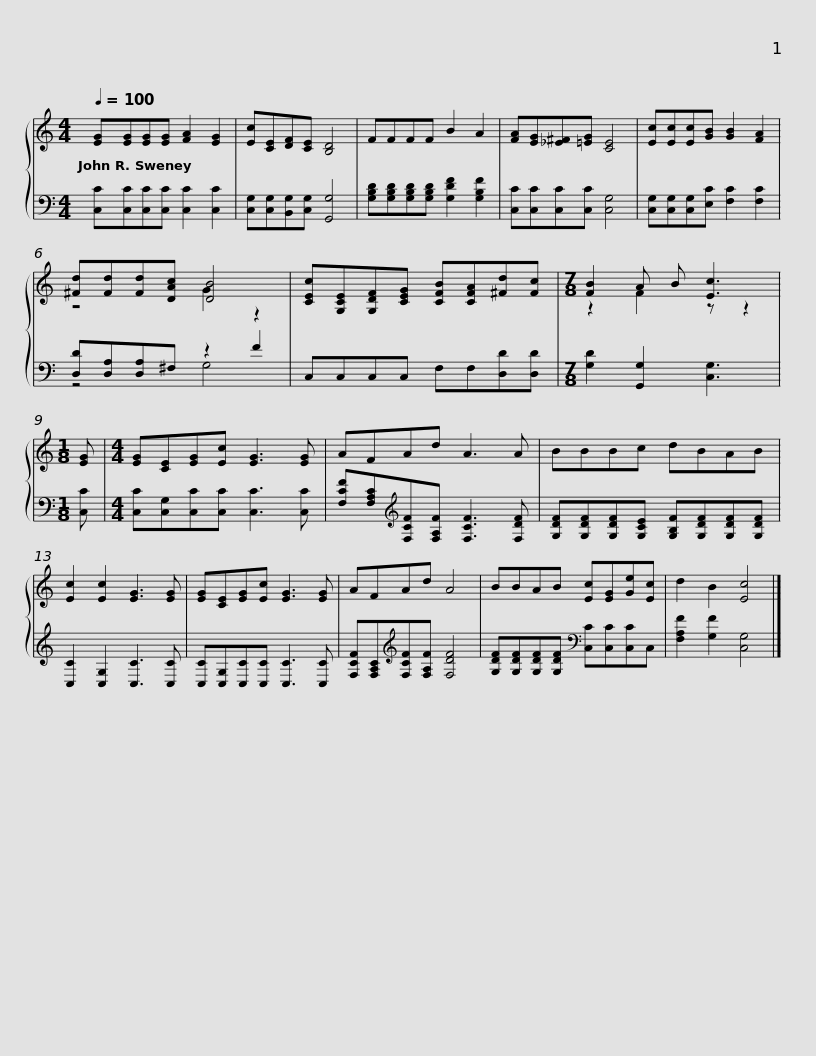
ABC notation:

X:1
%%score { ( 1 3 ) | ( 2 4 ) }
L:1/8
Q:1/4=100
M:4/4
I:linebreak $
K:C
V:1 treble
V:3 treble
V:2 bass
V:4 bass
V:1
 [EG][EG][EG][EG] [FA]2 [EG]2 | [Ec][CE][DF][CE] [B,D]4 | FFFF B2 A2 | [FA][EG][_E^F][=EG] [CE]4 | [Ec][Ec][Ec][GB] [GB]2 [FA]2 |$ %5
 [^Fd][Fd][Fd][DAc] [DB]4 | [CEc][G,CE][G,DF][CEG] [CFB][CFA][^Fd][Fc] |[M:7/8] [FB]2 A B [Ec]3 |[M:1/8] [EG] |[M:4/4] [EG][CE][EG][Ec] [EG]3 [EG] |$ %10
 AFAd A3 A | BBBc dBAB | [Ec]2 [Ec]2 [EG]3 [EG] | [EG][CE][EG][Ec] [EG]3 [EG] | AFAd A4 |$ %15
 BBAB [Ec][EG][Ge][Ec] | d2 B2 [Ec]4 |] %17
V:2
 [C,C][C,C][C,C][C,C] [C,C]2 [C,C]2 | [C,G,][C,G,][B,,G,][C,G,] [G,,G,]4 | [G,B,D][G,B,D][G,B,D][G,B,D] [G,DF]2 [G,B,F]2 | [C,C][C,C][C,C][C,C] [C,G,]4 | [C,G,][C,G,][C,G,][E,C] [F,C]2 [F,C]2 |$ %5
 [D,D][D,A,][D,A,]^F, z2 F2 | C,C,C,C, F,F,[D,D][D,D] |[M:7/8] [G,D]2 [G,,G,]2 [C,G,]3 |[M:1/8] [C,C] |[M:4/4] [C,C][C,G,][C,C][C,C] [C,C]3 [C,C] |$ %10
 [F,CF][F,A,C][K:treble][F,CF][F,A,F] [F,CF]3 [F,DF] | [G,DF][G,DF][G,DF][G,CE] [G,B,F][G,DF][G,DF][G,DF] | [C,C]2 [C,G,]2 [C,C]3 [C,C] | [C,C][C,G,][C,C][C,C] [C,C]3 [C,C] | [F,CF][F,A,C][K:treble][F,CF][F,A,F] [F,DF]4 |$ %15
 [G,DF][G,DF][G,DF][G,DF][K:bass] [C,C][C,C][C,C]C, | [F,A,F]2 [G,F]2 [C,G,]4 |] %17
V:3
 x8 | x8 | x8 | x8 | x8 |$ %5
 z4 G2 z2 | x8 |[M:7/8] z2 F2 z z2 |[M:1/8] x |[M:4/4] x8 |$ %10
 x8 | x8 | x8 | x8 | x8 |$ %15
 x8 | x8 |] %17
V:4
 x8 | x8 | x8 | x8 | x8 |$ %5
 z4 G,4 | x8 |[M:7/8] x7 |[M:1/8] x |[M:4/4] x8 |$ %10
 x2[K:treble] x6 | x8 | x8 | x8 | x2[K:treble] x6 |$ %15
 x4[K:bass] x4 | x8 |] %17
